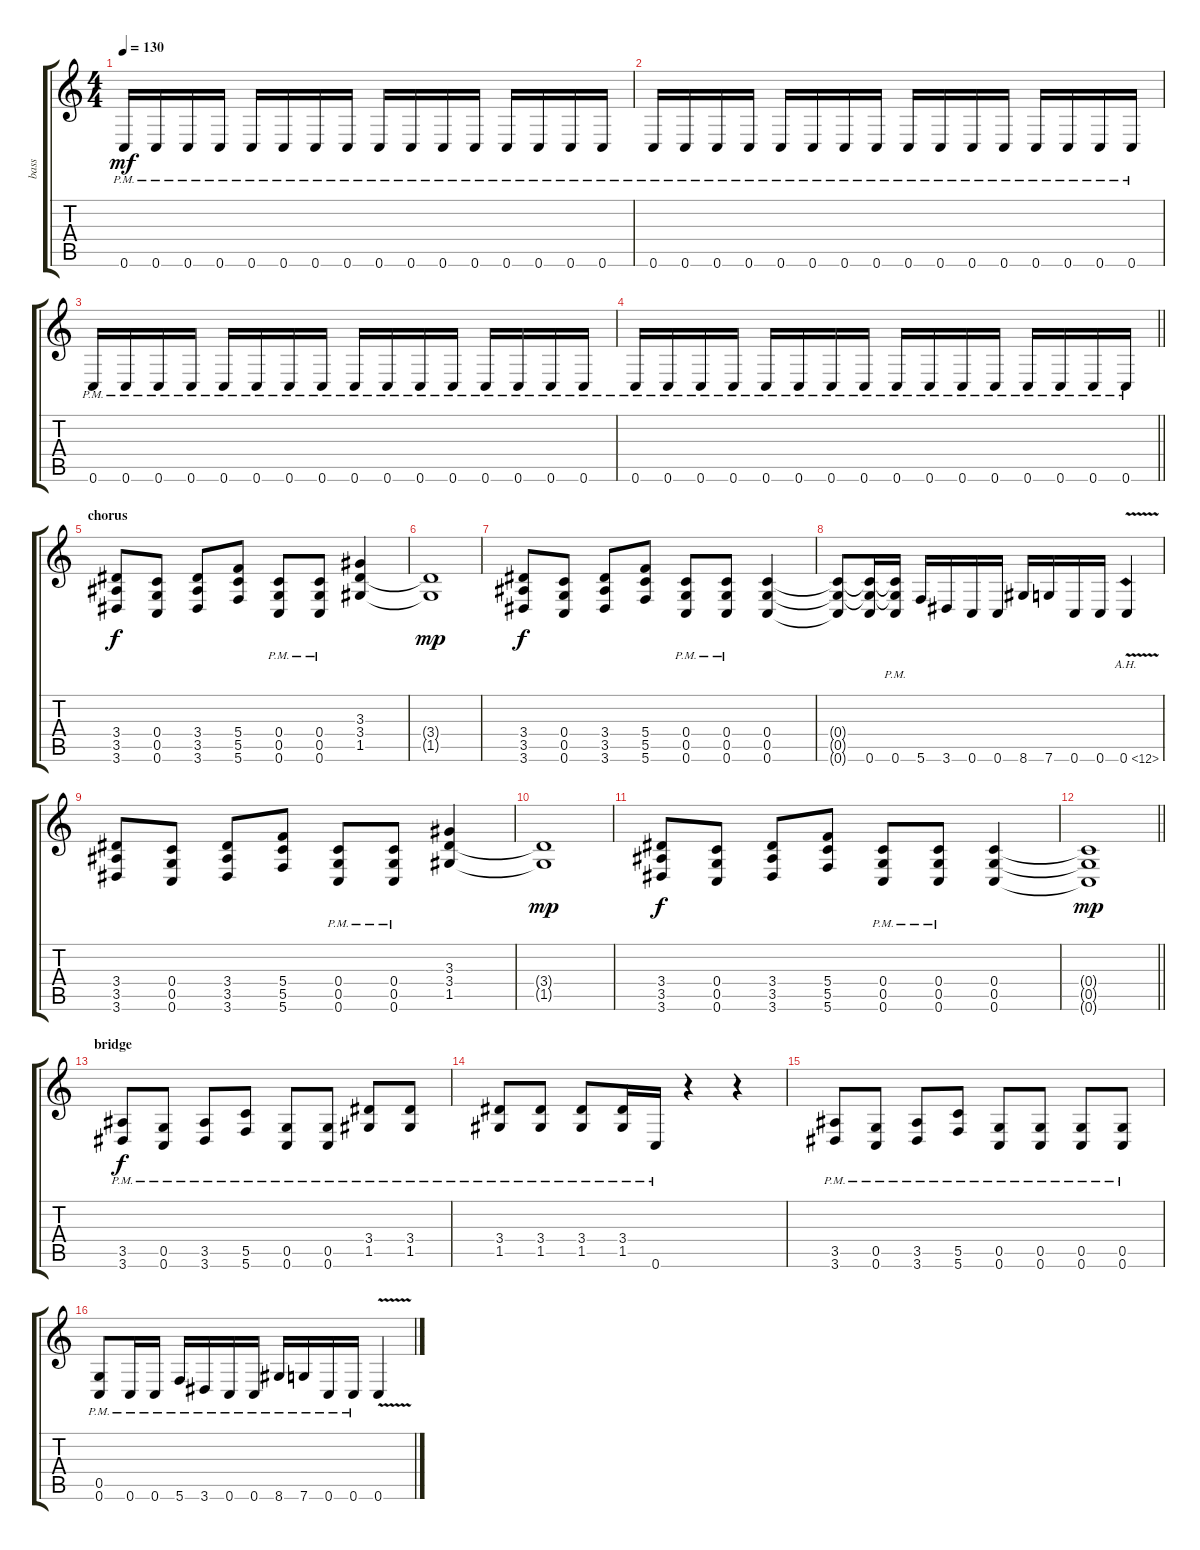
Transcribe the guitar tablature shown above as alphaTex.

\track ("bass" "bass") {instrument electricbassfinger}
\staff {score tabs}
\tuning (D4 A3 F3 C3 G2 C2) {hide}
\ts (4 4)
\tempo 130
\clef g2
\ks c
0.6{pm}.16{dy mf} 0.6{pm}.16 0.6{pm}.16 0.6{pm}.16 0.6{pm}.16 0.6{pm}.16 0.6{pm}.16 0.6{pm}.16 0.6{pm}.16 0.6{pm}.16 0.6{pm}.16 0.6{pm}.16 0.6{pm}.16 0.6{pm}.16 0.6{pm}.16 0.6{pm}.16 |
0.6{pm}.16 0.6{pm}.16 0.6{pm}.16 0.6{pm}.16 0.6{pm}.16 0.6{pm}.16 0.6{pm}.16 0.6{pm}.16 0.6{pm}.16 0.6{pm}.16 0.6{pm}.16 0.6{pm}.16 0.6{pm}.16 0.6{pm}.16 0.6{pm}.16 0.6{pm}.16 |
0.6{pm}.16 0.6{pm}.16 0.6{pm}.16 0.6{pm}.16 0.6{pm}.16 0.6{pm}.16 0.6{pm}.16 0.6{pm}.16 0.6{pm}.16 0.6{pm}.16 0.6{pm}.16 0.6{pm}.16 0.6{pm}.16 0.6{pm}.16 0.6{pm}.16 0.6{pm}.16 |
\barLineRight lightlight
0.6{pm}.16 0.6{pm}.16 0.6{pm}.16 0.6{pm}.16 0.6{pm}.16 0.6{pm}.16 0.6{pm}.16 0.6{pm}.16 0.6{pm}.16 0.6{pm}.16 0.6{pm}.16 0.6{pm}.16 0.6{pm}.16 0.6{pm}.16 0.6{pm}.16 0.6{pm}.16 |
\section ("" "chorus")
(3.4 3.5 3.6).8{dy f} (0.4 0.5 0.6).8 (3.4 3.5 3.6).8 (5.4 5.5 5.6).8 (0.4{pm} 0.5{pm} 0.6{pm}).8 (0.4{pm} 0.5{pm} 0.6{pm}).8 (3.3 3.4 1.5).4 |
(3.4{t} 1.5{t}).1{dy mp} |
(3.4 3.5 3.6).8{dy f} (0.4 0.5 0.6).8 (3.4 3.5 3.6).8 (5.4 5.5 5.6).8 (0.4{pm} 0.5{pm} 0.6{pm}).8 (0.4 0.5 0.6{pm}).8 (0.4 0.5 0.6).4 |
(0.4{t} 0.5{t} 0.6{t}).8 (0.4{t} 0.5{t} 0.6).16 (0.4{t} 0.5{t} 0.6{pm}).16 5.6.16 3.6.16 0.6.16 0.6.16 8.6.16 7.6.16 0.6.16 0.6.16 0.6{ah 12 v}.4 |
(3.4 3.5 3.6).8 (0.4 0.5 0.6).8 (3.4 3.5 3.6).8 (5.4 5.5 5.6).8 (0.4{pm} 0.5{pm} 0.6{pm}).8 (0.4{pm} 0.5{pm} 0.6{pm}).8 (3.3 3.4 1.5).4 |
(3.4{t} 1.5{t}).1{dy mp} |
(3.4 3.5 3.6).8{dy f} (0.4 0.5 0.6).8 (3.4 3.5 3.6).8 (5.4 5.5 5.6).8 (0.4{pm} 0.5{pm} 0.6{pm}).8 (0.4 0.5 0.6{pm}).8 (0.4 0.5 0.6).4 |
\barLineRight lightlight
(0.4{t} 0.5{t} 0.6{t}).1{dy mp} |
\section ("" "bridge")
(3.5{pm} 3.6{pm}).8{dy f} (0.5{pm} 0.6{pm}).8 (3.5{pm} 3.6{pm}).8 (5.5{pm} 5.6{pm}).8 (0.5{pm} 0.6{pm}).8 (0.5{pm} 0.6{pm}).8 (3.4{pm} 1.5{pm}).8 (3.4{pm} 1.5{pm}).8 |
(3.4{pm} 1.5{pm}).8 (3.4{pm} 1.5{pm}).8 (3.4{pm} 1.5{pm}).8 (3.4{pm} 1.5{pm}).16 0.6{pm}.16 r.4 r.4 |
(3.5{pm} 3.6{pm}).8 (0.5{pm} 0.6{pm}).8 (3.5{pm} 3.6{pm}).8 (5.5{pm} 5.6{pm}).8 (0.5{pm} 0.6{pm}).8 (0.5{pm} 0.6{pm}).8 (0.5{pm} 0.6{pm}).8 (0.5{pm} 0.6{pm}).8 |
(0.5{pm} 0.6{pm}).8 0.6{pm}.16 0.6{pm}.16 5.6{pm}.16 3.6{pm}.16 0.6{pm}.16 0.6{pm}.16 8.6{pm}.16 7.6{pm}.16 0.6{pm}.16 0.6{pm}.16 0.6{v}.4
